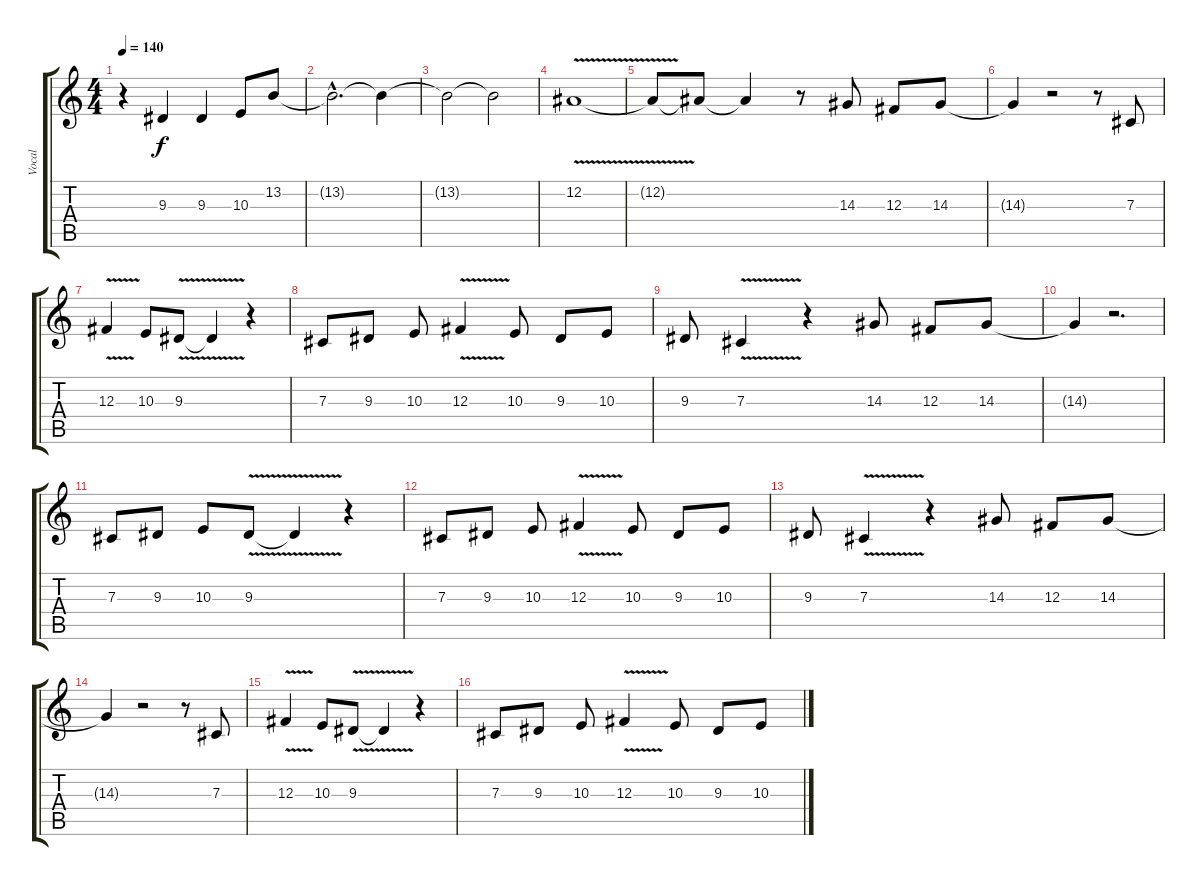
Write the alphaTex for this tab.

\track ("Vocal" "Vocal") {instrument tenorsax}
\staff {score tabs}
\tuning (Eb4 Bb3 Gb3 Db3 Ab2 Eb2) {hide}
\ts (4 4)
\tempo 140
\clef g2
\ks c
r.4{dy f} 9.3.4 9.3.4 10.3.8 13.2.8 |
13.2{hac t}.2{d} 13.2{t}.4 |
13.2{t}.2 13.2{t}.2 |
12.2{v}.1 |
12.2{t}.8 12.2{t}.8 12.2{t}.4 r.8 14.3.8 12.3.8 14.3.8 |
14.3{t}.4 r.2 r.8 7.3.8 |
12.3{v}.4 10.3.8 9.3{v}.8 9.3{t}.4 r.4 |
7.3.8 9.3.8 10.3.8 12.3{v}.4 10.3.8 9.3.8 10.3.8 |
9.3.8 7.3{v}.4 r.4 14.3.8 12.3.8 14.3.8 |
14.3{t}.4 r.2{d} |
7.3.8 9.3.8 10.3.8 9.3{v}.8 9.3{t}.4 r.4 |
7.3.8 9.3.8 10.3.8 12.3{v}.4 10.3.8 9.3.8 10.3.8 |
9.3.8 7.3{v}.4 r.4 14.3.8 12.3.8 14.3.8 |
14.3{t}.4 r.2 r.8 7.3.8 |
12.3{v}.4 10.3.8 9.3{v}.8 9.3{t}.4 r.4 |
7.3.8 9.3.8 10.3.8 12.3{v}.4 10.3.8 9.3.8 10.3.8
